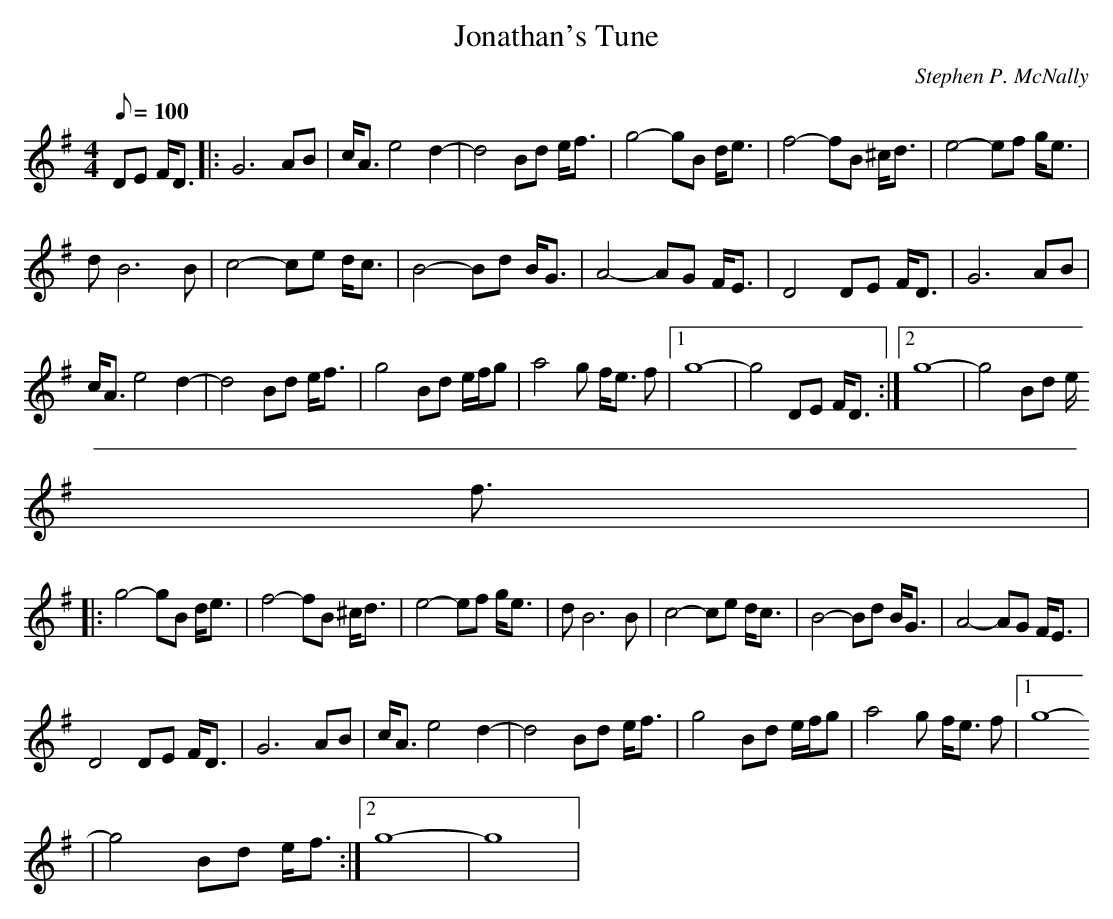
X:1
T:Jonathan's Tune
M:4/4
L:1/8
Q:100
C:Stephen P. McNally
K:G
DE F<D||: G6  AB| c<A e4 d2-|d4 Bd e<f|g4-gB d<e|f4-fB ^c<d|e4-ef g<e|
d B6 B|c4-ce d<c|B4-Bd B<G|A4-AG F<E|D4 DE F<D|G6 AB|
c<A e4 d2-|d4 Bd e<f|g4Bd e/2f/2g|a4 g f<e f|1g8-|g4DE F<D:|2g8-|g4Bd e<
f|
||:g4-gB d<e|f4-fB ^c<d|e4-ef g<e|d B6 B|c4-ce d<c|B4-Bd B<G|A4-AG F<E|
D4 DE F<D|G6 AB|c<A e4 d2-|d4 Bd e<f|g4Bd e/2f/2g|a4 g f<e f|1g8-
|g4Bd e<f:|2g8-|g8|
